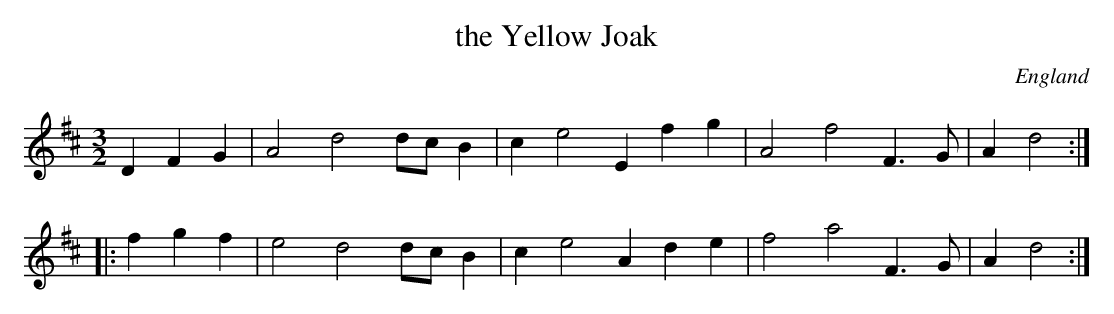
X:1
T:the Yellow Joak
M:3/2
L:1/8
K:D
D2 F2 G2 | A4 d4 dc B2 | c2 e4 E2 f2 g2 | A4 f4 F3 G | A2 d4 :|
|: f2 g2 f2 | e4 d4 dc B2 | c2 e4 A2 d2 e2 | f4 a4 F3 G | A2 d4 :|
